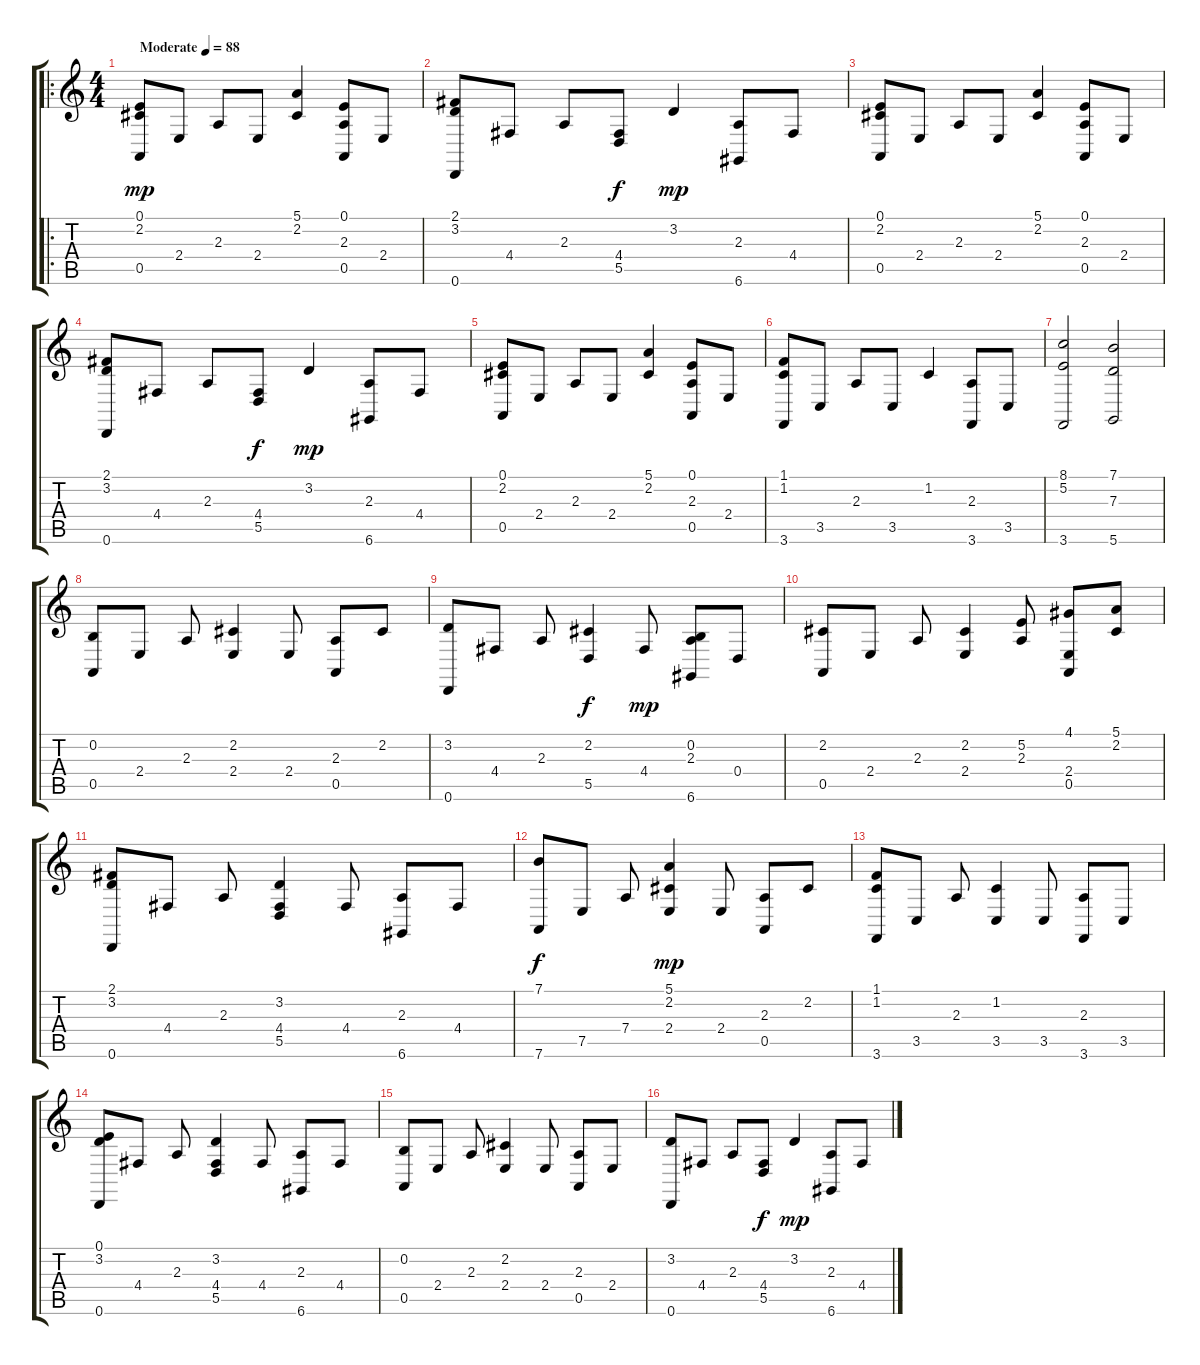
\track "" {instrument acousticgrandpiano}
\staff {score tabs}
\tuning (E4 B3 G3 D3 A2 D2) {hide}
\ro
\ts (4 4)
\tempo (88 "Moderate")
\clef g2
\ks c
(0.1 2.2 0.5).8{dy mp instrument acousticgrandpiano} 2.4.8 2.3.8 2.4.8 (5.1 2.2).4 (0.1 2.3 0.5).8 2.4.8 |
(2.1 3.2 0.6).8 4.4.8 2.3.8 (4.4 5.5).8{dy f} 3.2.4{dy mp} (2.3 6.6).8 4.4.8 |
(0.1 2.2 0.5).8 2.4.8 2.3.8 2.4.8 (5.1 2.2).4 (0.1 2.3 0.5).8 2.4.8 |
(2.1 3.2 0.6).8 4.4.8 2.3.8 (4.4 5.5).8{dy f} 3.2.4{dy mp} (2.3 6.6).8 4.4.8 |
(0.1 2.2 0.5).8 2.4.8 2.3.8 2.4.8 (5.1 2.2).4 (0.1 2.3 0.5).8 2.4.8 |
(1.1 1.2 3.6).8 3.5.8 2.3.8 3.5.8 1.2.4 (2.3 3.6).8 3.5.8 |
(8.1 5.2 3.6).2 (7.1 7.3 5.6).2 |
(0.2 0.5).8 2.4.8 2.3.8 (2.2 2.4).4 2.4.8 (2.3 0.5).8 2.2.8 |
(3.2 0.6).8 4.4.8 2.3.8 (2.2 5.5).4{dy f} 4.4.8{dy mp} (0.2 2.3 6.6).8 0.4.8 |
(2.2 0.5).8 2.4.8 2.3.8 (2.2 2.4).4 (5.2 2.3).8 (4.1 2.4 0.5).8 (5.1 2.2).8 |
(2.1 3.2 0.6).8 4.4.8 2.3.8 (3.2 4.4 5.5).4 4.4.8 (2.3 6.6).8 4.4.8 |
(7.1 7.6).8{dy f} 7.5.8 7.4.8 (5.1 2.2 2.4).4{dy mp} 2.4.8 (2.3 0.5).8 2.2.8 |
(1.1 1.2 3.6).8 3.5.8 2.3.8 (1.2 3.5).4 3.5.8 (2.3 3.6).8 3.5.8 |
(0.1 3.2 0.6).8 4.4.8 2.3.8 (3.2 4.4 5.5).4 4.4.8 (2.3 6.6).8 4.4.8 |
(0.2 0.5).8 2.4.8 2.3.8 (2.2 2.4).4 2.4.8 (2.3 0.5).8 2.4.8 |
(3.2 0.6).8 4.4.8 2.3.8 (4.4 5.5).8{dy f} 3.2.4{dy mp} (2.3 6.6).8 4.4.8
